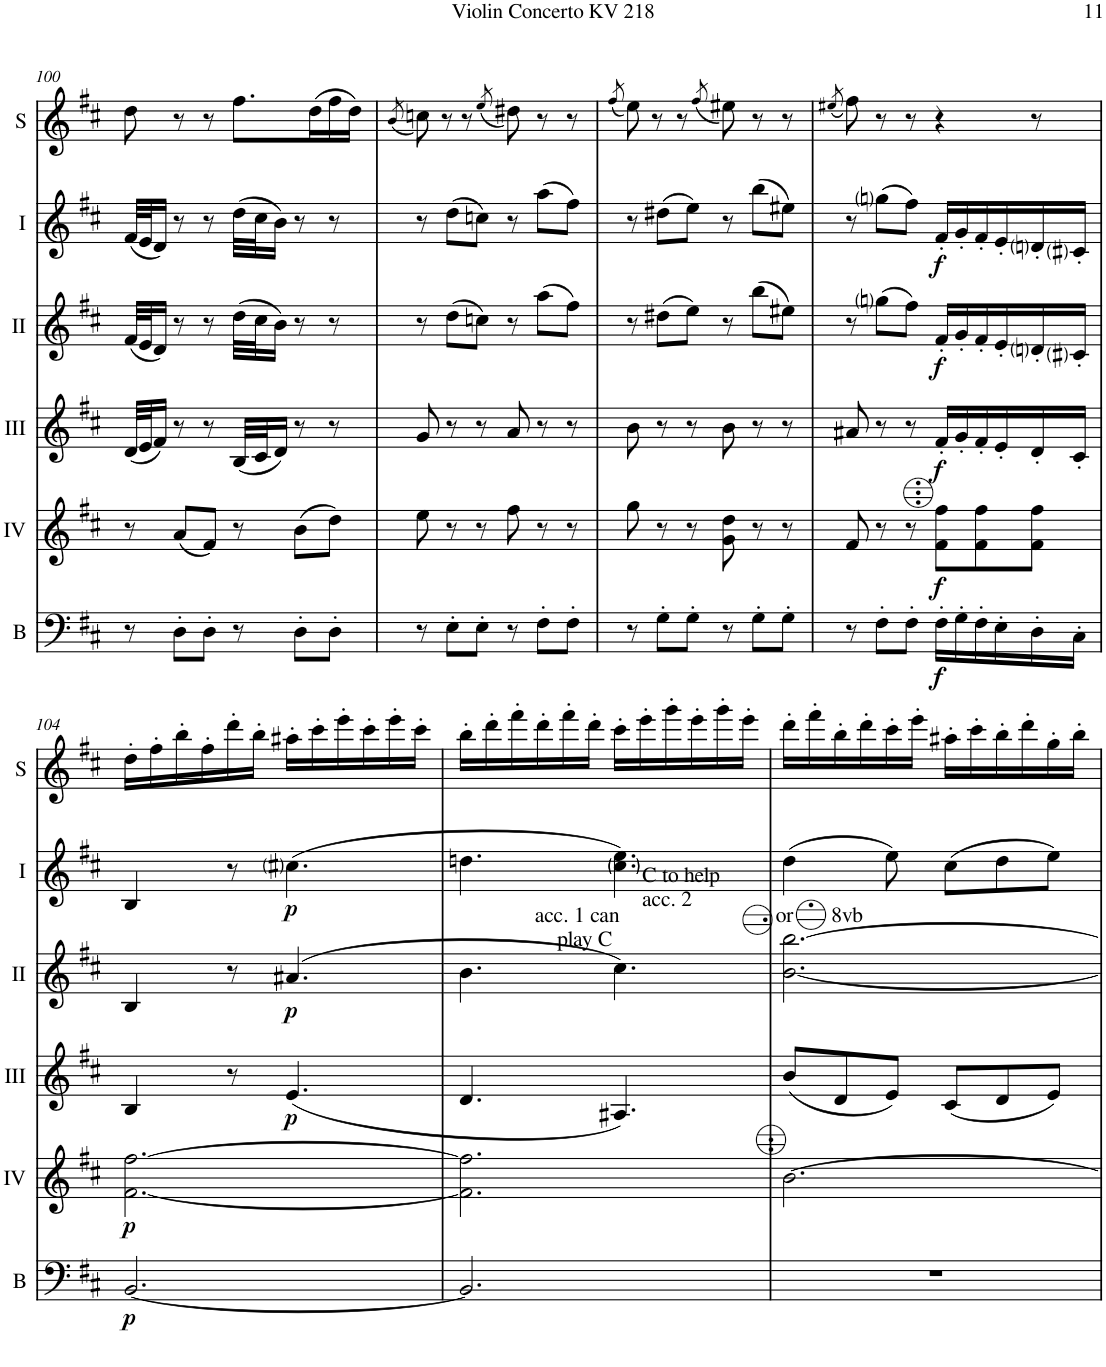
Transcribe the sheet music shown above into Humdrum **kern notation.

**kern	**dynam	**kern	**dynam	**kern	**dynam	**kern	**dynam	**kern	**dynam	**kern
*part6	*part6	*part5	*part5	*part4	*part4	*part3	*part3	*part2	*part2	*part1
*staff6	*staff6	*staff5	*staff5	*staff4	*staff4	*staff3	*staff3	*staff2	*staff2	*staff1
*I"Bass	*	*I"Acc. 4	*	*I"Acc. 3	*	*I"Acc. 2	*	*I"Acc. 1	*	*I"Solo
*I'B	*	*	*	*	*	*	*	*	*	*I'S
!!LO:PB:g=z
*clefF4	*	*clefG2	*	*clefG2	*	*clefG2	*	*clefG2	*	*clefG2
*Trd7c12	*	*Trd7c12	*	*	*	*	*	*	*	*
*k[f#c#]	*	*k[f#c#]	*	*k[f#c#]	*	*k[f#c#]	*	*k[f#c#]	*	*k[f#c#]
*M6/8	*	*M6/8	*	*M6/8	*	*M6/8	*	*M6/8	*	*M6/8
=100	=100	=100	=100	=100	=100	=100	=100	=100	=100	=100
8r	.	8r	.	(32d/LLL	.	(32f#/LLL	.	(32f#/LLL	.	8dd\
.	.	.	.	32e/J	.	32e/J	.	32e/J	.	.
.	.	.	.	16f#/JJ)	.	16d/JJ)	.	16d/JJ)	.	.
8D'\L	.	(8a/L	.	8r	.	8r	.	8r	.	8r
8D'\J	.	8f#/J)	.	8r	.	8r	.	8r	.	8r
8r	.	8r	.	(32B/LLL	.	(32dd\LLL	.	(32dd\LLL	.	8.ff#\L
.	.	.	.	32c#/J	.	32cc#\J	.	32cc#\J	.	.
.	.	.	.	16d/JJ)	.	16b\JJ)	.	16b\JJ)	.	.
8D'\L	.	(8b\L	.	8r	.	8r	.	8r	.	.
.	.	.	.	.	.	.	.	.	.	(16dd\L
8D'\J	.	8dd\J)	.	8r	.	8r	.	8r	.	16ff#\
.	.	.	.	.	.	.	.	.	.	16dd\JJ)
=101	=101	=101	=101	=101	=101	=101	=101	=101	=101	=101
.	.	.	.	.	.	.	.	.	.	(8qb/
8r	.	8ee\	.	8g/	.	8r	.	8r	.	8ccn\)
8E'\L	.	8r	.	8r	.	(8dd\L	.	(8dd\L	.	8r
8E'\J	.	8r	.	8r	.	8ccn\J)	.	8ccn\J)	.	8r
.	.	.	.	.	.	.	.	.	.	(8qee/
8r	.	8ff#\	.	8a/	.	8r	.	8r	.	8dd#X\)
8F#'\L	.	8r	.	8r	.	(8aa\L	.	(8aa\L	.	8r
8F#'\J	.	8r	.	8r	.	8ff#\J)	.	8ff#\J)	.	8r
=102	=102	=102	=102	=102	=102	=102	=102	=102	=102	=102
.	.	.	.	.	.	.	.	.	.	(8qff#/
8r	.	8gg\	.	8b\	.	8r	.	8r	.	8ee\)
8G'\L	.	8r	.	8r	.	(8dd#X\L	.	(8dd#X\L	.	8r
8G'\J	.	8r	.	8r	.	8ee\J)	.	8ee\J)	.	8r
.	.	.	.	.	.	.	.	.	.	(8qff#/
8r	.	8g\ 8dd\	.	8b\	.	8r	.	8r	.	8ee#X\)
8G'\L	.	8r	.	8r	.	(8bb\L	.	(8bb\L	.	8r
8G'\J	.	8r	.	8r	.	8ee#X\J)	.	8ee#X\J)	.	8r
=103	=103	=103	=103	=103	=103	=103	=103	=103	=103	=103
.	.	.	.	.	.	.	.	.	.	(8qee#X/
8r	.	8f#/	.	8a#X/	.	8r	.	8r	.	8ff#\)
8F#'\L	.	8r	.	8r	.	(8ggni\L	.	(8ggni\L	.	8r
8F#'\J	.	8r	.	8r	.	8ff#\J)	.	8ff#\J)	.	8r
!	!LO:DY:b	!	!LO:DY:b	!	!LO:DY:b	!	!LO:DY:b	!	!LO:DY:b	!
16F#'\LL	f	8f#\ 8ff#\L	f	16f#'/LL	f	16f#'/LL	f	16f#'/LL	f	4r
16G'\	.	.	.	16g'/	.	16g'/	.	16g'/	.	.
16F#'\	.	8f#\ 8ff#\	.	16f#'/	.	16f#'/	.	16f#'/	.	.
16E'\	.	.	.	16e'/	.	16e'/	.	16e'/	.	.
16D'\	.	8f#\ 8ff#\J	.	16d'/	.	16dni'/	.	16dni'/	.	8r
16C#'\JJ	.	.	.	16c#'/JJ	.	16c#i'/JJ	.	16c#i'/JJ	.	.
!!LO:LB:g=z
=104	=104	=104	=104	=104	=104	=104	=104	=104	=104	=104
!	!LO:DY:b	!	!LO:DY:b	!	!	!	!	!	!	!
[2.BB/	p	[2.f#\ [2.ff#\	p	4B/	.	4B/	.	4B/	.	16dd'\LL
.	.	.	.	.	.	.	.	.	.	16ff#'\
.	.	.	.	.	.	.	.	.	.	16bb'\
.	.	.	.	.	.	.	.	.	.	16ff#'\
.	.	.	.	8r	.	8r	.	8r	.	16ddd'\
.	.	.	.	.	.	.	.	.	.	16bb'\JJ
!	!	!	!	!	!LO:DY:b	!	!LO:DY:b	!	!LO:DY:b	!
.	.	.	.	(4.e/	p	(4.a#X/	p	(4.cc#i\	p	16aa#X'\LL
.	.	.	.	.	.	.	.	.	.	16ccc#'\
.	.	.	.	.	.	.	.	.	.	16eee'\
.	.	.	.	.	.	.	.	.	.	16ccc#'\
.	.	.	.	.	.	.	.	.	.	16eee'\
.	.	.	.	.	.	.	.	.	.	16ccc#'\JJ
=105	=105	=105	=105	=105	=105	=105	=105	=105	=105	=105
2.BB/]	.	2.f#\] 2.ff#\]	.	4.d/	.	4.b\	.	4.ddn\	.	16bb'\LL
.	.	.	.	.	.	.	.	.	.	16ddd'\
.	.	.	.	.	.	.	.	.	.	16fff#'\
.	.	.	.	.	.	.	.	.	.	16ddd'\
.	.	.	.	.	.	.	.	.	.	16fff#'\
.	.	.	.	.	.	.	.	.	.	16ddd'\JJ
!	!	!	!	!	!	!	!	!LO:TX:b:t=C to help	!	!
!	!	!	!	!	!	!	!	!LO:TX:b:t=acc. 2	!	!
!	!	!	!	!	!	!LO:TX:a:t=acc. 1 can	!	!	!	!
!	!	!	!	!	!	!LO:TX:a:t=play C	!	!	!	!
.	.	.	.	4.A#X/)	.	4.cc#\)	.	4.cc#\ 4.ee\)	.	16ccc#'\LL
.	.	.	.	.	.	.	.	.	.	16eee'\
.	.	.	.	.	.	.	.	.	.	16ggg'\
.	.	.	.	.	.	.	.	.	.	16eee'\
.	.	.	.	.	.	.	.	.	.	16ggg'\
.	.	.	.	.	.	.	.	.	.	16eee'\JJ
=106	=106	=106	=106	=106	=106	=106	=106	=106	=106	=106
!	!	!	!	!	!	!LO:TX:a:t=or       8vb	!	!	!	!
2.r	.	[2.b\	.	(8b/L	.	[2.b\ [2.bb\	.	(4dd\	.	16ddd'\LL
.	.	.	.	.	.	.	.	.	.	16fff#'\
.	.	.	.	8d/	.	.	.	.	.	16bb'\
.	.	.	.	.	.	.	.	.	.	16ddd'\
.	.	.	.	8e/J)	.	.	.	8ee\)	.	16ccc#'\
.	.	.	.	.	.	.	.	.	.	16eee'\JJ
.	.	.	.	(8c#/L	.	.	.	(8cc#\L	.	16aa#X'\LL
.	.	.	.	.	.	.	.	.	.	16ccc#'\
.	.	.	.	8d/	.	.	.	8dd\	.	16bb'\
.	.	.	.	.	.	.	.	.	.	16ddd'\
.	.	.	.	8e/J)	.	.	.	8ee\J)	.	16gg'\
.	.	.	.	.	.	.	.	.	.	16bb'\JJ
=	=	=	=	=	=	=	=	=	=	=
*-	*-	*-	*-	*-	*-	*-	*-	*-	*-	*-
